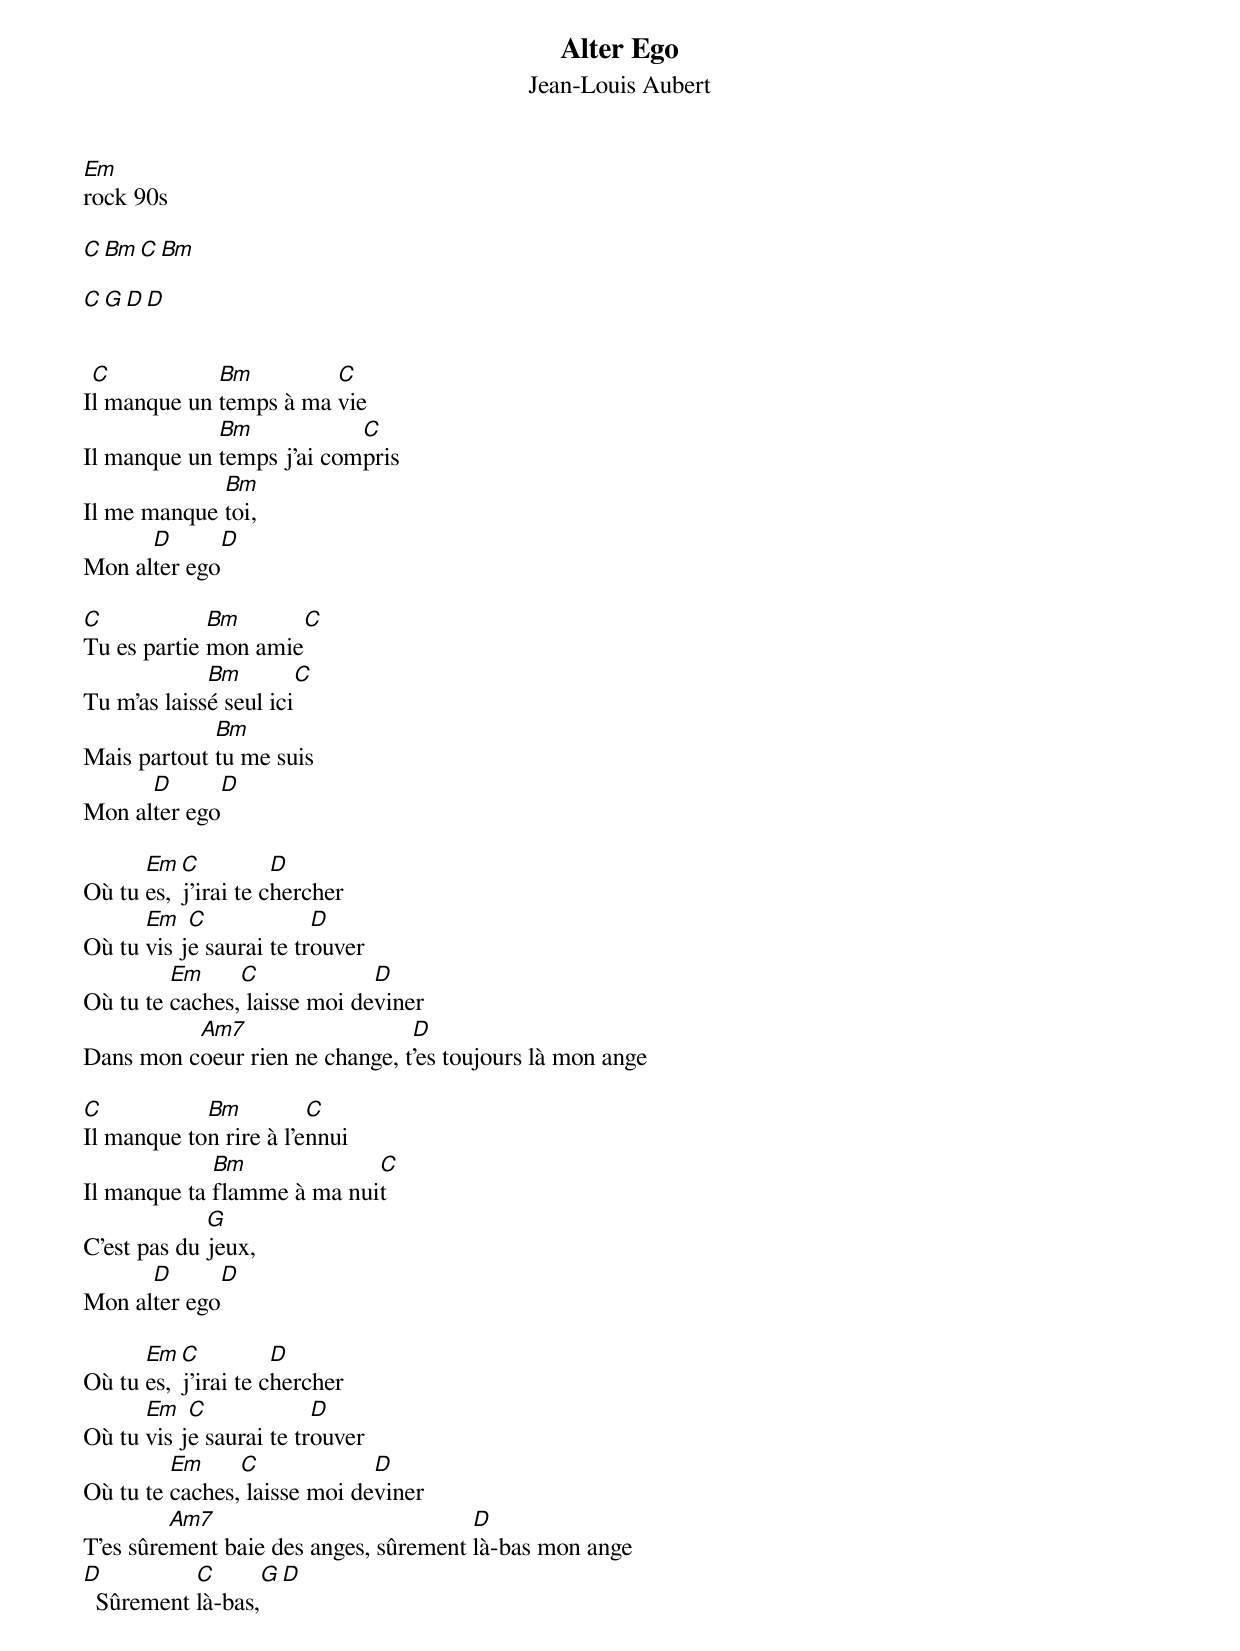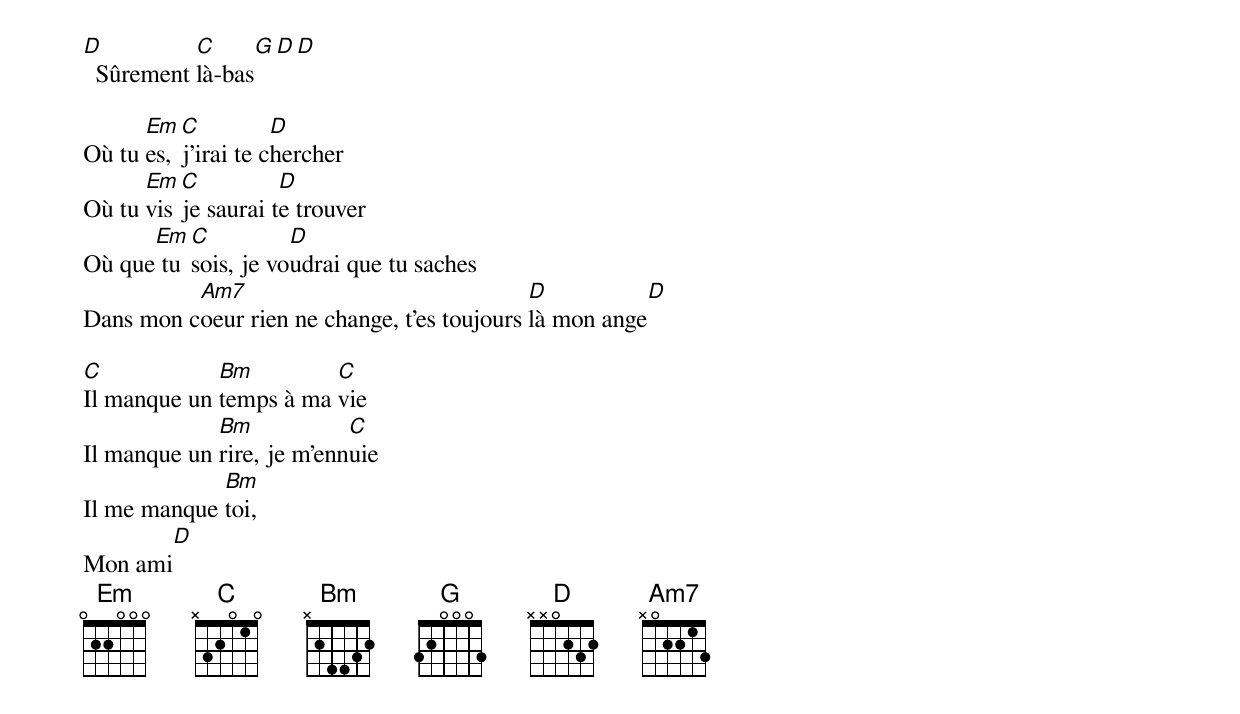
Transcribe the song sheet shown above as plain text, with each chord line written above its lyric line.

Alter Ego
Jean-Louis Aubert
Em
rock 90s

C    Bm    C    Bm

C    G    D    D


 C           Bm         C
Il manque un temps à ma vie
             Bm            C
Il manque un temps j'ai compris
             Bm
Il me manque toi,
      D      D
Mon alter ego

C            Bm      C
Tu es partie mon amie
             Bm        C
Tu m'as laissé seul ici
             Bm
Mais partout tu me suis
      D      D
Mon alter ego

      Em  C          D
Où tu es, j'irai te chercher
      Em   C             D
Où tu vis je saurai te trouver
         Em     C             D
Où tu te caches, laisse moi deviner
          Am7                   D
Dans mon coeur rien ne change, t'es toujours là mon ange

C           Bm          C
Il manque ton rire à l'ennui
             Bm             C
Il manque ta flamme à ma nuit
             G
C'est pas du jeux,
      D      D
Mon alter ego

      Em  C          D
Où tu es, j'irai te chercher
      Em   C             D
Où tu vis je saurai te trouver
         Em     C             D
Où tu te caches, laisse moi deviner
         Am7                           D
T'es sûrement baie des anges, sûrement là-bas mon ange
D          C      G    D
  Sûrement là-bas,
D          C     G    D    D
  Sûrement là-bas

      Em  C          D
Où tu es, j'irai te chercher
      Em  C          D
Où tu vis je saurai te trouver
      Em  C          D
Où que tu sois, je voudrai que tu saches
          Am7                                D          D
Dans mon coeur rien ne change, t'es toujours là mon ange

C            Bm         C
Il manque un temps à ma vie
             Bm            C
Il manque un rire, je m'ennuie
             Bm
Il me manque toi,
       D
Mon ami
